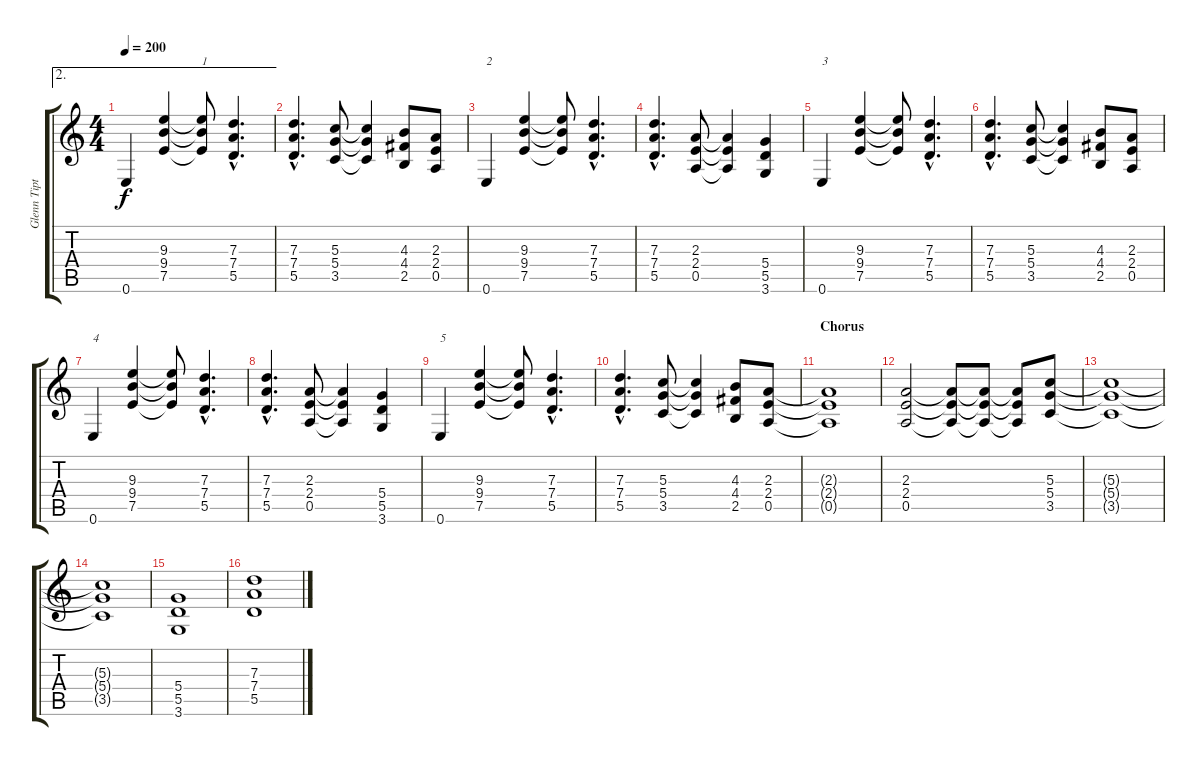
\track ("Glenn Tipton" "Glenn Tipt") {instrument distortionguitar}
\staff {score tabs}
\tuning (E4 B3 G3 D3 A2 E2) {hide}
\ae 2
\ts (4 4)
\tempo 200
\clef g2
\ks c
0.6.4{dy f} (9.3 9.4 7.5).4 (9.3{t} 9.4{t} 7.5{t}).8{txt "1"} (7.3{hac} 7.4{hac} 5.5{hac}).4{d} |
(7.3{hac} 7.4{hac} 5.5{hac}).4{d} (5.3 5.4 3.5).8 (5.3{t} 5.4{t} 3.5{t}).4 (4.3 4.4 2.5).8 (2.3 2.4 0.5).8 |
0.6.4{txt "2"} (9.3 9.4 7.5).4 (9.3{t} 9.4{t} 7.5{t}).8 (7.3{hac} 7.4{hac} 5.5{hac}).4{d} |
(7.3{hac} 7.4{hac} 5.5{hac}).4{d} (2.3 2.4 0.5).8 (2.3{t} 2.4{t} 0.5{t}).4 (5.4 5.5 3.6).4 |
0.6.4{txt "3"} (9.3 9.4 7.5).4 (9.3{t} 9.4{t} 7.5{t}).8 (7.3{hac} 7.4{hac} 5.5{hac}).4{d} |
(7.3{hac} 7.4{hac} 5.5{hac}).4{d} (5.3 5.4 3.5).8 (5.3{t} 5.4{t} 3.5{t}).4 (4.3 4.4 2.5).8 (2.3 2.4 0.5).8 |
0.6.4{txt "4"} (9.3 9.4 7.5).4 (9.3{t} 9.4{t} 7.5{t}).8 (7.3{hac} 7.4{hac} 5.5{hac}).4{d} |
(7.3{hac} 7.4{hac} 5.5{hac}).4{d} (2.3 2.4 0.5).8 (2.3{t} 2.4{t} 0.5{t}).4 (5.4 5.5 3.6).4 |
0.6.4{txt "5"} (9.3 9.4 7.5).4 (9.3{t} 9.4{t} 7.5{t}).8 (7.3{hac} 7.4{hac} 5.5{hac}).4{d} |
(7.3{hac} 7.4{hac} 5.5{hac}).4{d} (5.3 5.4 3.5).8 (5.3{t} 5.4{t} 3.5{t}).4 (4.3 4.4 2.5).8 (2.3 2.4 0.5).8 |
\section ("" "Chorus")
(2.3{t} 2.4{t} 0.5{t}).1 |
(2.3 2.4 0.5).2 (2.3{t} 2.4{t} 0.5{t}).8 (2.3{t} 2.4{t} 0.5{t}).8 (2.3{t} 2.4{t} 0.5{t}).8 (5.3 5.4 3.5).8 |
(5.3{t} 5.4{t} 3.5{t}).1 |
(5.3{t} 5.4{t} 3.5{t}).1 |
(5.4 5.5 3.6).1 |
(7.3 7.4 5.5).1
